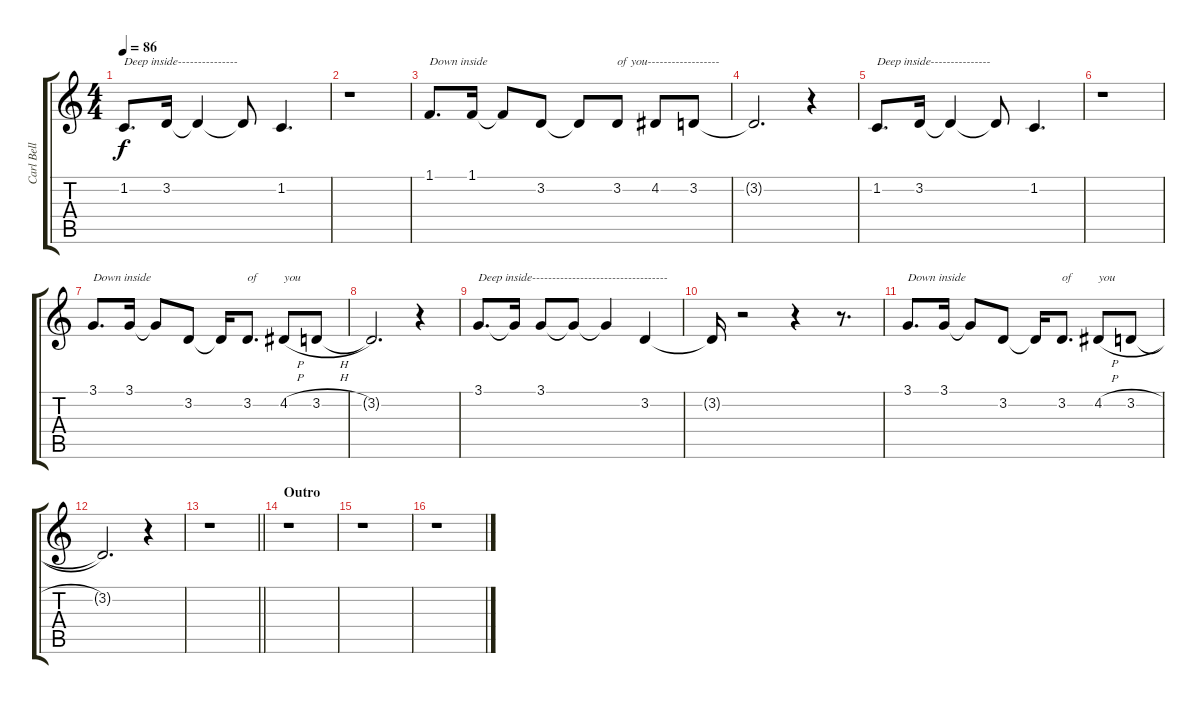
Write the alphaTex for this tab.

\track ("Carl Bell (Backing Vocals)" "Carl Bell ") {instrument harmonica}
\staff {score tabs}
\tuning (E4 B3 G3 D3 A2 E2) {hide}
\ts (4 4)
\tempo 86
\clef g2
\ks c
1.2.8{d txt "Deep inside---------------" dy f} 3.2.16 3.2{t}.4 3.2{t}.8 1.2.4{d} |
r.1 |
1.1.8{d txt "Down inside"} 1.1.16 1.1{t}.8 3.2.8 3.2{t}.8 3.2.8{txt "of you------------------"} 4.2.8 3.2.8 |
3.2{t}.2{d} r.4 |
1.2.8{d txt "Deep inside---------------"} 3.2.16 3.2{t}.4 3.2{t}.8 1.2.4{d} |
r.1 |
3.1.8{d txt "Down inside"} 3.1.16 3.1{t}.8 3.2.8 3.2{t}.16 3.2.8{d txt "of"} 4.2{h}.8{txt "you"} 3.2{h}.8 |
3.2{t}.2{d} r.4 |
3.1.8{d txt "Deep inside----------------------------------"} 3.1{t}.16 3.1.8 3.1{t}.8 3.1{t}.4 3.2.4 |
3.2{t}.16 r.2 r.4 r.8{d} |
3.1.8{d txt "Down inside"} 3.1.16 3.1{t}.8 3.2.8 3.2{t}.16 3.2.8{d txt "of"} 4.2{h}.8{txt "you"} 3.2{h}.8 |
3.2{t}.2{d} r.4 |
\barLineRight lightlight
r.1 |
\section ("" "Outro")
r.1 |
r.1 |
r.1
